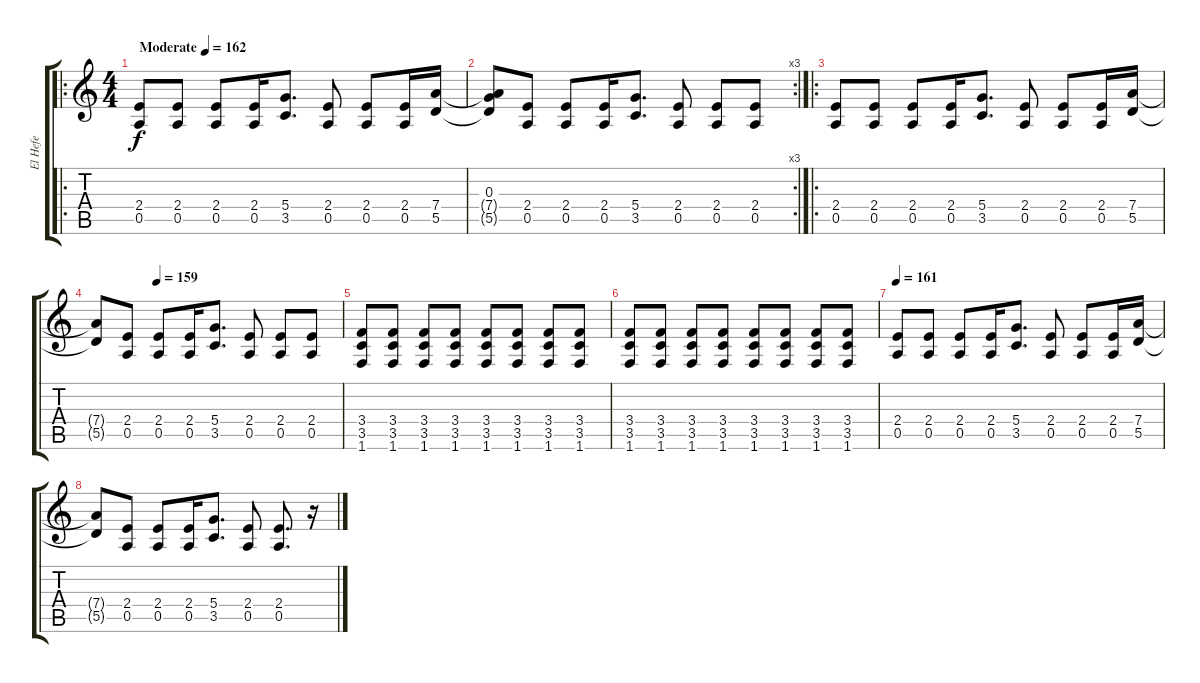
\track ("El Hefe" "El Hefe") {instrument distortionguitar}
\staff {score tabs}
\tuning (E4 B3 G3 D3 A2 E2) {hide}
\ro
\ts (4 4)
\tempo (162 "Moderate")
\clef g2
\ks c
(2.4 0.5).8{dy f instrument distortionguitar} (2.4 0.5).8 (2.4 0.5).8 (2.4 0.5).16 (5.4 3.5).8{d} (2.4 0.5).8 (2.4 0.5).8 (2.4 0.5).16 (7.4 5.5).16 |
\rc 3
(0.3 7.4{t} 5.5{t}).8 (2.4 0.5).8 (2.4 0.5).8 (2.4 0.5).16 (5.4 3.5).8{d} (2.4 0.5).8 (2.4 0.5).8 (2.4 0.5).8 |
\ro
(2.4 0.5).8 (2.4 0.5).8 (2.4 0.5).8 (2.4 0.5).16 (5.4 3.5).8{d} (2.4 0.5).8 (2.4 0.5).8 (2.4 0.5).16 (7.4 5.5).16 |
\tempo (159 0.25)
(7.4{t} 5.5{t}).8 (2.4 0.5).8 (2.4 0.5).8 (2.4 0.5).16 (5.4 3.5).8{d} (2.4 0.5).8 (2.4 0.5).8 (2.4 0.5).8 |
(3.4 3.5 1.6).8 (3.4 3.5 1.6).8 (3.4 3.5 1.6).8 (3.4 3.5 1.6).8 (3.4 3.5 1.6).8 (3.4 3.5 1.6).8 (3.4 3.5 1.6).8 (3.4 3.5 1.6).8 |
(3.4 3.5 1.6).8 (3.4 3.5 1.6).8 (3.4 3.5 1.6).8 (3.4 3.5 1.6).8 (3.4 3.5 1.6).8 (3.4 3.5 1.6).8 (3.4 3.5 1.6).8 (3.4 3.5 1.6).8 |
\tempo 161
(2.4 0.5).8 (2.4 0.5).8 (2.4 0.5).8 (2.4 0.5).16 (5.4 3.5).8{d} (2.4 0.5).8 (2.4 0.5).8 (2.4 0.5).16 (7.4 5.5).16 |
(7.4{t} 5.5{t}).8 (2.4 0.5).8 (2.4 0.5).8 (2.4 0.5).16 (5.4 3.5).8{d} (2.4 0.5).8 (2.4 0.5).8{d} r.16
